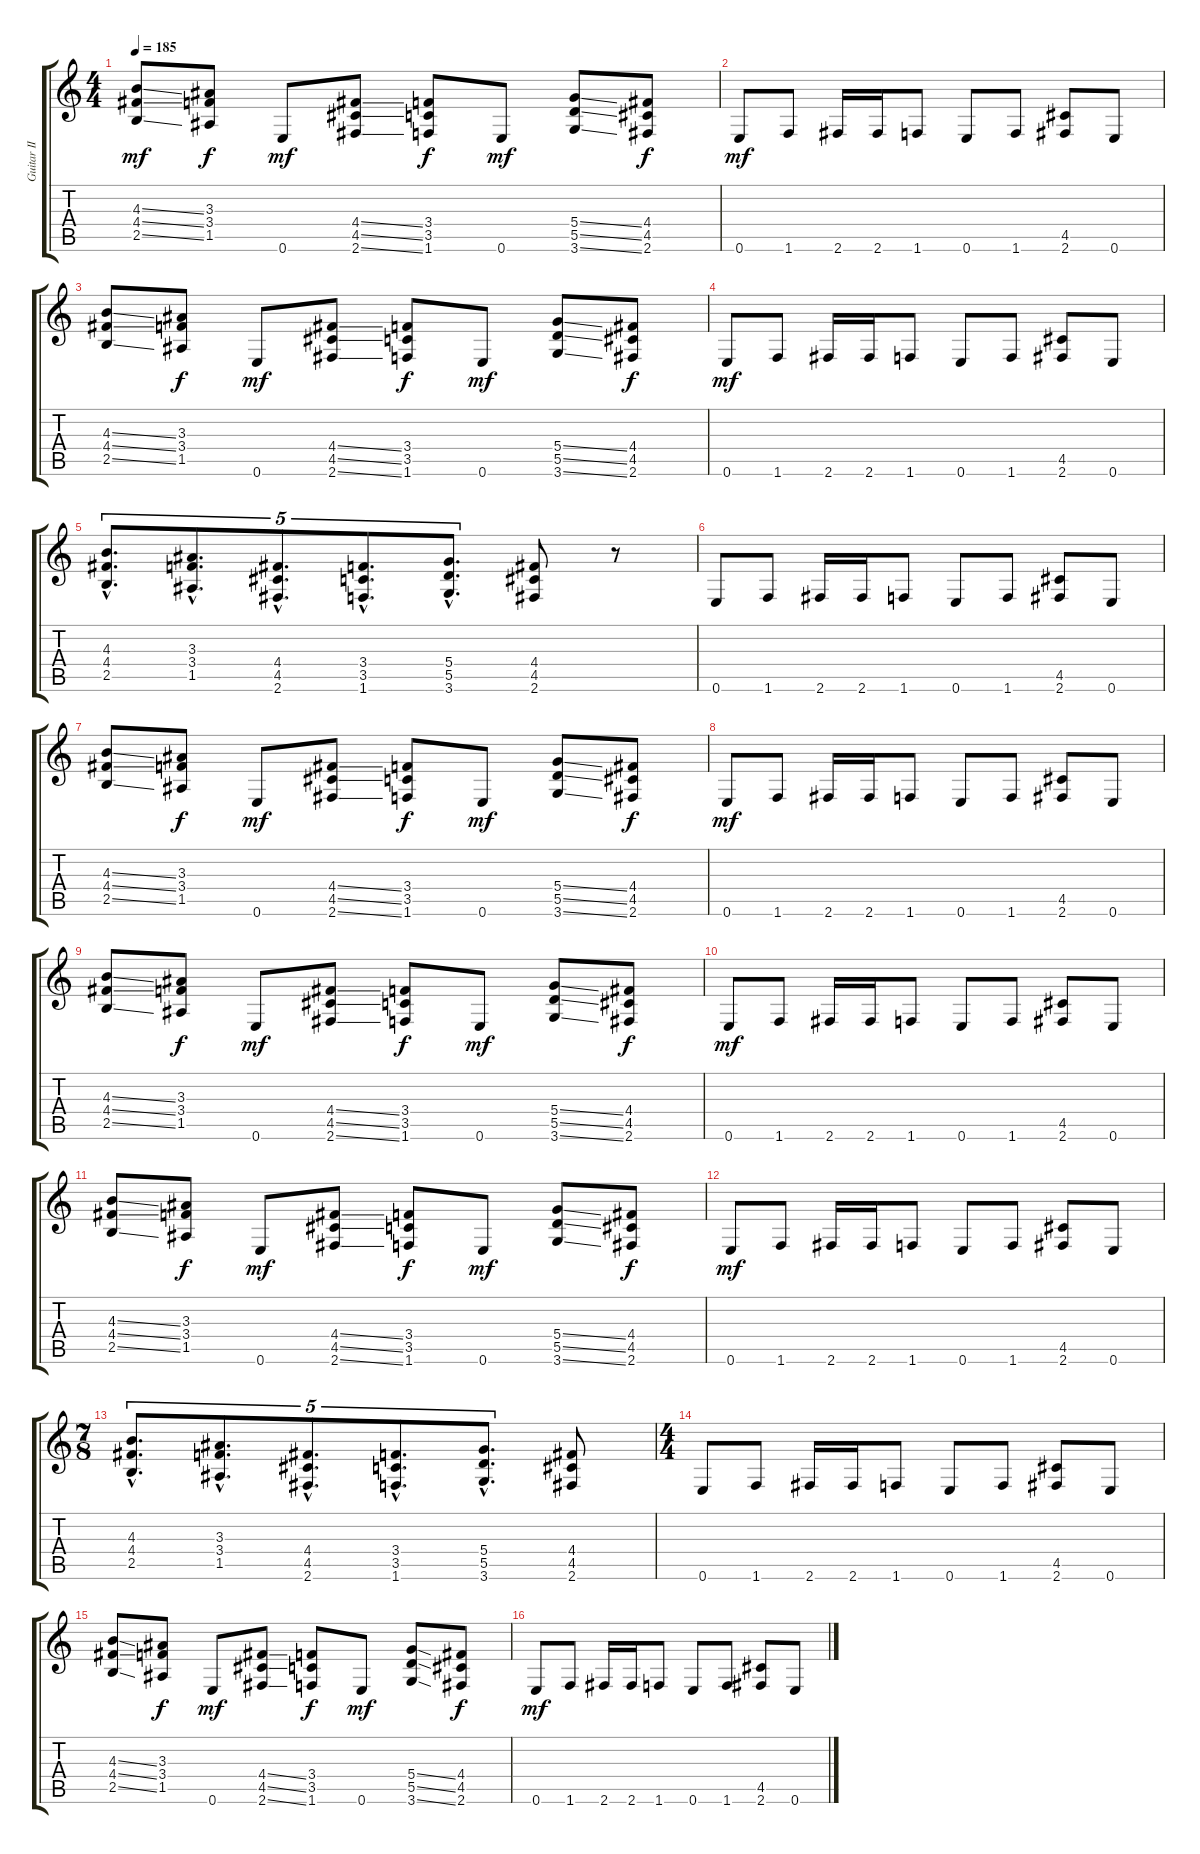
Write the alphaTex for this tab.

\track ("Guitar II" "Guitar II") {instrument distortionguitar}
\staff {score tabs}
\tuning (E4 B3 G3 D3 A2 E2) {hide}
\ts (4 4)
\tempo 185
\clef g2
\ks c
(4.3{ss} 4.4{ss} 2.5{ss}).8{dy mf} (3.3 3.4 1.5).8{dy f} 0.6.8{dy mf} (4.4{ss} 4.5{ss} 2.6{ss}).8 (3.4 3.5 1.6).8{dy f} 0.6.8{dy mf} (5.4{ss} 5.5{ss} 3.6{ss}).8 (4.4 4.5 2.6).8{dy f} |
0.6.8{dy mf} 1.6.8 2.6.16 2.6.16 1.6.8 0.6.8 1.6.8 (4.5 2.6).8 0.6.8 |
(4.3{ss} 4.4{ss} 2.5{ss}).8 (3.3 3.4 1.5).8{dy f} 0.6.8{dy mf} (4.4{ss} 4.5{ss} 2.6{ss}).8 (3.4 3.5 1.6).8{dy f} 0.6.8{dy mf} (5.4{ss} 5.5{ss} 3.6{ss}).8 (4.4 4.5 2.6).8{dy f} |
0.6.8{dy mf} 1.6.8 2.6.16 2.6.16 1.6.8 0.6.8 1.6.8 (4.5 2.6).8 0.6.8 |
(4.3{hac} 4.4{hac} 2.5{hac}).8{d tu (5 4)} (3.3{hac} 3.4{hac} 1.5{hac}).8{d tu (5 4)} (4.4{hac} 4.5{hac} 2.6{hac}).8{d tu (5 4)} (3.4{hac} 3.5{hac} 1.6{hac}).8{d tu (5 4)} (5.4{hac} 5.5{hac} 3.6{hac}).8{d tu (5 4)} (4.4 4.5 2.6).8 r.8 |
0.6.8 1.6.8 2.6.16 2.6.16 1.6.8 0.6.8 1.6.8 (4.5 2.6).8 0.6.8 |
(4.3{ss} 4.4{ss} 2.5{ss}).8 (3.3 3.4 1.5).8{dy f} 0.6.8{dy mf} (4.4{ss} 4.5{ss} 2.6{ss}).8 (3.4 3.5 1.6).8{dy f} 0.6.8{dy mf} (5.4{ss} 5.5{ss} 3.6{ss}).8 (4.4 4.5 2.6).8{dy f} |
0.6.8{dy mf} 1.6.8 2.6.16 2.6.16 1.6.8 0.6.8 1.6.8 (4.5 2.6).8 0.6.8 |
(4.3{ss} 4.4{ss} 2.5{ss}).8 (3.3 3.4 1.5).8{dy f} 0.6.8{dy mf} (4.4{ss} 4.5{ss} 2.6{ss}).8 (3.4 3.5 1.6).8{dy f} 0.6.8{dy mf} (5.4{ss} 5.5{ss} 3.6{ss}).8 (4.4 4.5 2.6).8{dy f} |
0.6.8{dy mf} 1.6.8 2.6.16 2.6.16 1.6.8 0.6.8 1.6.8 (4.5 2.6).8 0.6.8 |
(4.3{ss} 4.4{ss} 2.5{ss}).8 (3.3 3.4 1.5).8{dy f} 0.6.8{dy mf} (4.4{ss} 4.5{ss} 2.6{ss}).8 (3.4 3.5 1.6).8{dy f} 0.6.8{dy mf} (5.4{ss} 5.5{ss} 3.6{ss}).8 (4.4 4.5 2.6).8{dy f} |
0.6.8{dy mf} 1.6.8 2.6.16 2.6.16 1.6.8 0.6.8 1.6.8 (4.5 2.6).8 0.6.8 |
\ts (7 8)
(4.3{hac} 4.4{hac} 2.5{hac}).8{d tu (5 4)} (3.3{hac} 3.4{hac} 1.5{hac}).8{d tu (5 4)} (4.4{hac} 4.5{hac} 2.6{hac}).8{d tu (5 4)} (3.4{hac} 3.5{hac} 1.6{hac}).8{d tu (5 4)} (5.4{hac} 5.5{hac} 3.6{hac}).8{d tu (5 4)} (4.4 4.5 2.6).8 |
\ts (4 4)
0.6.8 1.6.8 2.6.16 2.6.16 1.6.8 0.6.8 1.6.8 (4.5 2.6).8 0.6.8 |
(4.3{ss} 4.4{ss} 2.5{ss}).8 (3.3 3.4 1.5).8{dy f} 0.6.8{dy mf} (4.4{ss} 4.5{ss} 2.6{ss}).8 (3.4 3.5 1.6).8{dy f} 0.6.8{dy mf} (5.4{ss} 5.5{ss} 3.6{ss}).8 (4.4 4.5 2.6).8{dy f} |
0.6.8{dy mf} 1.6.8 2.6.16 2.6.16 1.6.8 0.6.8 1.6.8 (4.5 2.6).8 0.6.8
